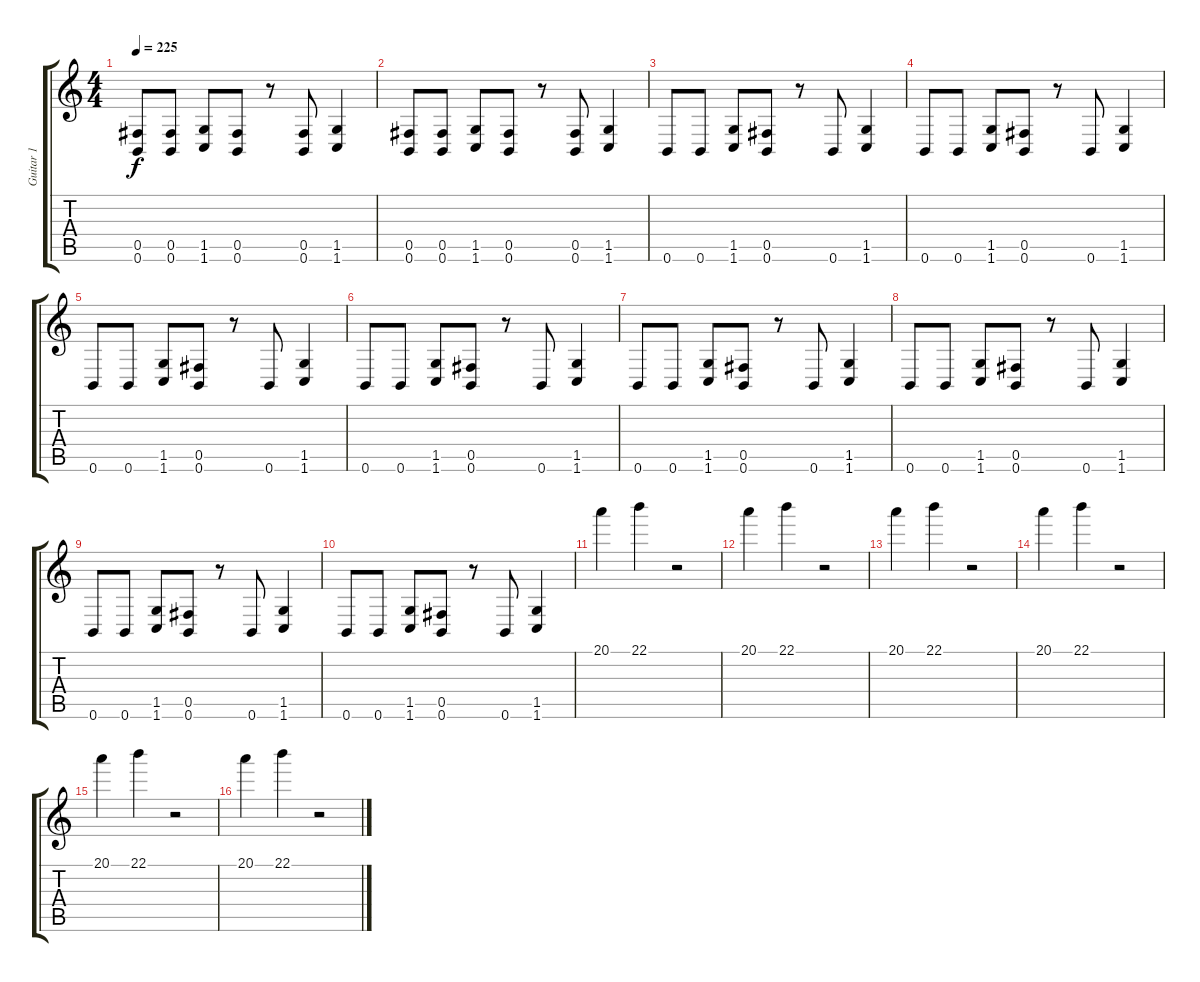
\track ("Guitar 1" "Guitar 1") {instrument overdrivenguitar}
\staff {score tabs}
\tuning (Db4 Ab3 E3 B2 Gb2 B1) {hide}
\ts (4 4)
\tempo 225
\clef g2
\ks c
(0.5 0.6).8{dy f} (0.5 0.6).8 (1.5 1.6).8 (0.5 0.6).8 r.8 (0.5 0.6).8 (1.5 1.6).4 |
(0.5 0.6).8 (0.5 0.6).8 (1.5 1.6).8 (0.5 0.6).8 r.8 (0.5 0.6).8 (1.5 1.6).4 |
0.6.8 0.6.8 (1.5 1.6).8 (0.5 0.6).8 r.8 0.6.8 (1.5 1.6).4 |
0.6.8 0.6.8 (1.5 1.6).8 (0.5 0.6).8 r.8 0.6.8 (1.5 1.6).4 |
0.6.8 0.6.8 (1.5 1.6).8 (0.5 0.6).8 r.8 0.6.8 (1.5 1.6).4 |
0.6.8 0.6.8 (1.5 1.6).8 (0.5 0.6).8 r.8 0.6.8 (1.5 1.6).4 |
0.6.8 0.6.8 (1.5 1.6).8 (0.5 0.6).8 r.8 0.6.8 (1.5 1.6).4 |
0.6.8 0.6.8 (1.5 1.6).8 (0.5 0.6).8 r.8 0.6.8 (1.5 1.6).4 |
0.6.8 0.6.8 (1.5 1.6).8 (0.5 0.6).8 r.8 0.6.8 (1.5 1.6).4 |
0.6.8 0.6.8 (1.5 1.6).8 (0.5 0.6).8 r.8 0.6.8 (1.5 1.6).4 |
20.1.4 22.1.4 r.2 |
20.1.4 22.1.4 r.2 |
20.1.4 22.1.4 r.2 |
20.1.4 22.1.4 r.2 |
20.1.4 22.1.4 r.2 |
20.1.4 22.1.4 r.2
